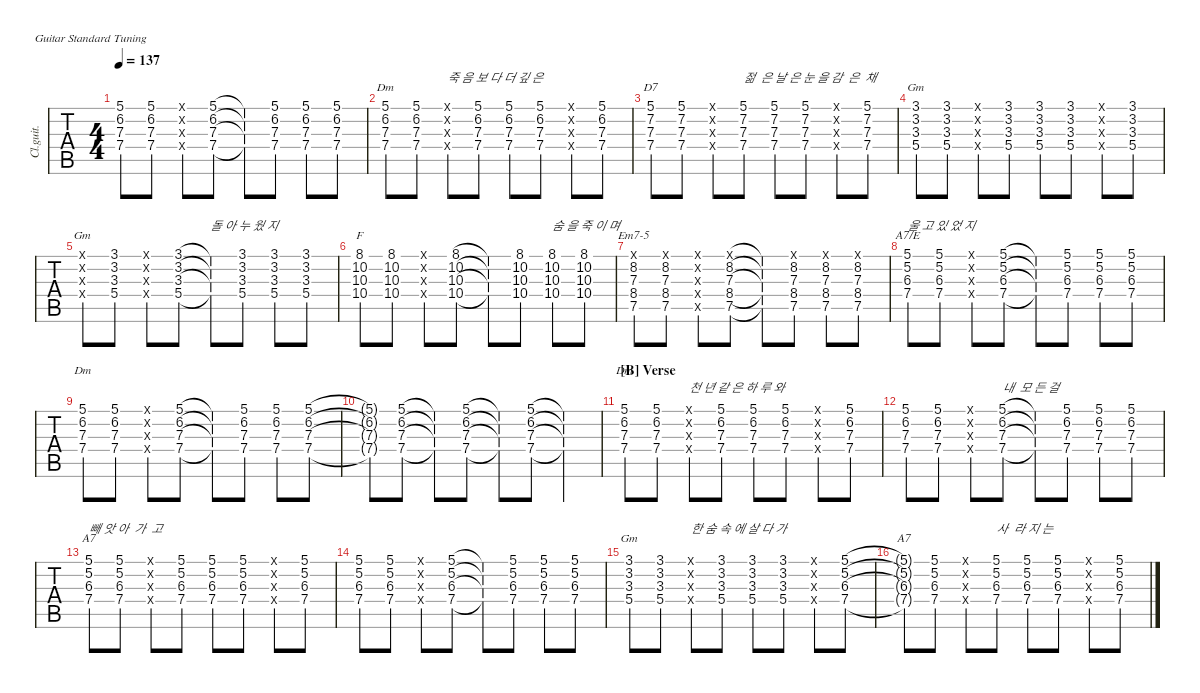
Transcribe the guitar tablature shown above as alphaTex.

\defaultSystemsLayout 4
\hideDynamics
\bracketExtendMode nobrackets
\track ("Guitar2" "Cl.guit.") {defaultSystemsLayout 4 instrument electricguitarclean}
\staff {tabs}
\tuning (E4 B3 G3 D3 A2 E2)
\chord ("Dm" 1 3 2 0 x x) {showdiagram false showfingering false}
\chord ("F" 1 1 2 3 3 1) {showdiagram false showfingering false barre (1 1)}
\chord ("A7/E" 0 2 0 2 0 0) {showdiagram false showfingering false}
\chord ("A7" 5 5 6 7 x x) {firstfret 5 showdiagram false showfingering false barre 5}
\chord ("Gm" 3 3 4 5 5 3) {showdiagram false showfingering false barre (3 3)}
\chord ("D7" 2 1 2 0 x x) {showdiagram false showfingering false}
\chord ("Gm" x x x x x x)
\chord ("Em7-5" 0 3 0 2 1 0) {showdiagram false showfingering false}
\chord ("Gm" 3 3 3 5 x x) {showdiagram false showfingering false barre (3 3)}
\ts (4 4)
\tempo 137
\clef g2
\ks f
(7.4{t acc forcenatural} 7.3{t acc forcenatural} 6.2{t acc forcenatural} 5.1{t acc forcenatural}).8{dy mf} (7.4{acc forcenatural} 7.3{acc forcenatural} 6.2{acc forcenatural} 5.1{acc forcenatural}).8 (0.4{x acc forcenatural} 2.3{x acc forcenatural} 3.2{x acc forcenatural} 1.1{x acc forcenatural}).8 (7.4{acc forcenatural} 7.3{acc forcenatural} 6.2{acc forcenatural} 5.1{acc forcenatural}).8 (7.4{t acc forcenatural} 7.3{t acc forcenatural} 6.2{t acc forcenatural} 5.1{t acc forcenatural}).8 (7.4{acc forcenatural} 7.3{acc forcenatural} 6.2{acc forcenatural} 5.1{acc forcenatural}).8 (7.4{acc forcenatural} 7.3{acc forcenatural} 6.2{acc forcenatural} 5.1{acc forcenatural}).8 (7.4{acc forcenatural} 7.3{acc forcenatural} 6.2{acc forcenatural} 5.1{acc forcenatural}).8 |
(7.4{acc forcenatural} 7.3{acc forcenatural} 6.2{acc forcenatural} 5.1{acc forcenatural}).8{ch "Dm"} (7.4{acc forcenatural} 7.3{acc forcenatural} 6.2{acc forcenatural} 5.1{acc forcenatural}).8 (0.4{x acc forcenatural} 2.3{x acc forcenatural} 3.2{x acc forcenatural} 1.1{x acc forcenatural}).8{txt "죽 음 보 다 더 깊 은"} (7.4{acc forcenatural} 7.3{acc forcenatural} 6.2{acc forcenatural} 5.1{acc forcenatural}).8 (7.4{acc forcenatural} 7.3{acc forcenatural} 6.2{acc forcenatural} 5.1{acc forcenatural}).8 (7.4{acc forcenatural} 7.3{acc forcenatural} 6.2{acc forcenatural} 5.1{acc forcenatural}).8 (0.4{x acc forcenatural} 2.3{x acc forcenatural} 3.2{x acc forcenatural} 1.1{x acc forcenatural}).8 (7.4{acc forcenatural} 7.3{acc forcenatural} 6.2{acc forcenatural} 5.1{acc forcenatural}).8 |
(7.3{acc forcenatural} 7.2{acc b} 5.1{acc forcenatural} 7.4{acc forcenatural}).8{ch "D7"} (7.3{acc forcenatural} 7.2{acc b} 5.1{acc forcenatural} 7.4{acc forcenatural}).8 (2.3{x acc forcenatural} 1.2{x acc forcenatural} 2.1{x acc b} 0.4{x acc forcenatural}).8 (7.3{acc forcenatural} 7.2{acc b} 5.1{acc forcenatural} 7.4{acc forcenatural}).8{txt "젊  은 날 은 눈 을 감  은  채"} (7.3{acc forcenatural} 7.2{acc b} 5.1{acc forcenatural} 7.4{acc forcenatural}).8 (7.3{acc forcenatural} 7.2{acc b} 5.1{acc forcenatural} 7.4{acc forcenatural}).8 (2.3{x acc forcenatural} 1.2{x acc forcenatural} 2.1{x acc b} 0.4{x acc forcenatural}).8 (7.3{acc forcenatural} 7.2{acc b} 5.1{acc forcenatural} 7.4{acc forcenatural}).8 |
(5.4{acc forcenatural} 3.3{acc b} 3.2{acc forcenatural} 3.1{acc forcenatural}).8{ch "Gm"} (5.4{acc forcenatural} 3.3{acc b} 3.2{acc forcenatural} 3.1{acc forcenatural}).8 (5.4{x acc forcenatural} 4.3{x acc forcenatural} 3.2{x acc forcenatural} 3.1{x acc forcenatural}).8 (5.4{acc forcenatural} 3.3{acc b} 3.2{acc forcenatural} 3.1{acc forcenatural}).8 (5.4{acc forcenatural} 3.3{acc b} 3.2{acc forcenatural} 3.1{acc forcenatural}).8 (5.4{acc forcenatural} 3.3{acc b} 3.2{acc forcenatural} 3.1{acc forcenatural}).8 (5.4{x acc forcenatural} 4.3{x acc forcenatural} 3.2{x acc forcenatural} 3.1{x acc forcenatural}).8 (5.4{acc forcenatural} 3.3{acc b} 3.2{acc forcenatural} 3.1{acc forcenatural}).8 |
(5.4{x acc forcenatural} 4.3{x acc forcenatural} 3.2{x acc forcenatural} 3.1{x acc forcenatural}).8{ch "Gm"} (5.4{acc forcenatural} 3.3{acc b} 3.2{acc forcenatural} 3.1{acc forcenatural}).8 (5.4{x acc forcenatural} 4.3{x acc forcenatural} 3.2{x acc forcenatural} 3.1{x acc forcenatural}).8 (5.4{acc forcenatural} 3.3{acc b} 3.2{acc forcenatural} 3.1{acc forcenatural}).8 (5.4{t acc forcenatural} 3.3{t acc b} 3.2{t acc forcenatural} 3.1{t acc forcenatural}).8{txt "돌 아 누 웠 지"} (5.4{acc forcenatural} 3.3{acc b} 3.2{acc forcenatural} 3.1{acc forcenatural}).8 (5.4{acc forcenatural} 3.3{acc b} 3.2{acc forcenatural} 3.1{acc forcenatural}).8 (5.4{acc forcenatural} 3.3{acc b} 3.2{acc forcenatural} 3.1{acc forcenatural}).8 |
(10.4{acc forcenatural} 10.3{acc forcenatural} 10.2{acc forcenatural} 8.1{acc forcenatural}).8{ch "F"} (10.4{acc forcenatural} 10.3{acc forcenatural} 10.2{acc forcenatural} 8.1{acc forcenatural}).8 (3.4{x acc forcenatural} 2.3{x acc forcenatural} 1.2{x acc forcenatural} 1.1{x acc forcenatural}).8 (10.4{acc forcenatural} 10.3{acc forcenatural} 10.2{acc forcenatural} 8.1{acc forcenatural}).8 (10.4{t acc forcenatural} 10.3{t acc forcenatural} 10.2{t acc forcenatural} 8.1{t acc forcenatural}).8 (10.4{acc forcenatural} 10.3{acc forcenatural} 10.2{acc forcenatural} 8.1{acc forcenatural}).8 (10.4{acc forcenatural} 10.3{acc forcenatural} 10.2{acc forcenatural} 8.1{acc forcenatural}).8{txt "숨 을 죽 이 며"} (10.4{acc forcenatural} 10.3{acc forcenatural} 10.2{acc forcenatural} 8.1{acc forcenatural}).8 |
(7.5{acc forcenatural} 8.2{acc forcenatural} 0.1{x acc forcenatural} 8.4{acc b} 7.3{acc forcenatural}).8{ch "Em7-5"} (7.5{acc forcenatural} 8.2{acc forcenatural} 0.1{x acc forcenatural} 8.4{acc b} 7.3{acc forcenatural}).8 (1.5{x acc b} 3.2{x acc forcenatural} 0.1{x acc forcenatural} 2.4{x acc forcenatural} 0.3{x acc forcenatural}).8 (7.5{acc forcenatural} 8.2{acc forcenatural} 0.1{x acc forcenatural} 8.4{acc b} 7.3{acc forcenatural}).8 (7.5{t acc forcenatural} 8.2{t acc forcenatural} 0.1{x t acc forcenatural} 8.4{t acc b} 7.3{t acc forcenatural}).8 (7.5{acc forcenatural} 8.2{acc forcenatural} 0.1{x acc forcenatural} 8.4{acc b} 7.3{acc forcenatural}).8 (7.5{acc forcenatural} 8.2{acc forcenatural} 0.1{x acc forcenatural} 8.4{acc b} 7.3{acc forcenatural}).8 (7.5{acc forcenatural} 8.2{acc forcenatural} 0.1{x acc forcenatural} 8.4{acc b} 7.3{acc forcenatural}).8 |
(5.2{acc forcenatural} 7.4{acc forcenatural} 6.3{acc b} 5.1{acc forcenatural}).8{ch "A7/E" txt "울 고 있 었 지"} (5.2{acc forcenatural} 7.4{acc forcenatural} 6.3{acc b} 5.1{acc forcenatural}).8 (2.2{x acc b} 2.4{x acc forcenatural} 0.3{x acc forcenatural} 0.1{x acc forcenatural}).8 (5.2{acc forcenatural} 7.4{acc forcenatural} 6.3{acc b} 5.1{acc forcenatural}).8 (5.2{t acc forcenatural} 7.4{t acc forcenatural} 6.3{t acc b} 5.1{t acc forcenatural}).8 (5.2{acc forcenatural} 7.4{acc forcenatural} 6.3{acc b} 5.1{acc forcenatural}).8 (5.2{acc forcenatural} 7.4{acc forcenatural} 6.3{acc b} 5.1{acc forcenatural}).8 (5.2{acc forcenatural} 7.4{acc forcenatural} 6.3{acc b} 5.1{acc forcenatural}).8 |
(7.4{acc forcenatural} 7.3{acc forcenatural} 6.2{acc forcenatural} 5.1{acc forcenatural}).8{ch "Dm"} (7.4{acc forcenatural} 7.3{acc forcenatural} 6.2{acc forcenatural} 5.1{acc forcenatural}).8 (0.4{x acc forcenatural} 2.3{x acc forcenatural} 3.2{x acc forcenatural} 1.1{x acc forcenatural}).8 (7.4{acc forcenatural} 7.3{acc forcenatural} 6.2{acc forcenatural} 5.1{acc forcenatural}).8 (7.4{t acc forcenatural} 7.3{t acc forcenatural} 6.2{t acc forcenatural} 5.1{t acc forcenatural}).8 (7.4{acc forcenatural} 7.3{acc forcenatural} 6.2{acc forcenatural} 5.1{acc forcenatural}).8 (7.4{acc forcenatural} 7.3{acc forcenatural} 6.2{acc forcenatural} 5.1{acc forcenatural}).8 (7.4{acc forcenatural} 7.3{acc forcenatural} 6.2{acc forcenatural} 5.1{acc forcenatural}).8 |
(7.4{t acc forcenatural} 7.3{t acc forcenatural} 6.2{t acc forcenatural} 5.1{t acc forcenatural}).8 (7.4{acc forcenatural} 7.3{acc forcenatural} 6.2{acc forcenatural} 5.1{acc forcenatural}).8 (7.4{t acc forcenatural} 7.3{t acc forcenatural} 6.2{t acc forcenatural} 5.1{t acc forcenatural}).8 (7.4{acc forcenatural} 7.3{acc forcenatural} 6.2{acc forcenatural} 5.1{acc forcenatural}).8 (7.4{t acc forcenatural} 7.3{t acc forcenatural} 6.2{t acc forcenatural} 5.1{t acc forcenatural}).8 (7.4{acc forcenatural} 7.3{acc forcenatural} 6.2{acc forcenatural} 5.1{acc forcenatural}).8 (7.4{t acc forcenatural} 7.3{t acc forcenatural} 6.2{t acc forcenatural} 5.1{t acc forcenatural}).4 |
\section ("B" "Verse")
(7.4{acc forcenatural} 7.3{acc forcenatural} 6.2{acc forcenatural} 5.1{acc forcenatural}).8{ch "Dm"} (7.4{acc forcenatural} 7.3{acc forcenatural} 6.2{acc forcenatural} 5.1{acc forcenatural}).8 (0.4{x acc forcenatural} 2.3{x acc forcenatural} 3.2{x acc forcenatural} 1.1{x acc forcenatural}).8{txt "천 년 같 은 하 루 와"} (7.4{acc forcenatural} 7.3{acc forcenatural} 6.2{acc forcenatural} 5.1{acc forcenatural}).8 (7.4{acc forcenatural} 7.3{acc forcenatural} 6.2{acc forcenatural} 5.1{acc forcenatural}).8 (7.4{acc forcenatural} 7.3{acc forcenatural} 6.2{acc forcenatural} 5.1{acc forcenatural}).8 (0.4{x acc forcenatural} 2.3{x acc forcenatural} 3.2{x acc forcenatural} 1.1{x acc forcenatural}).8 (7.4{acc forcenatural} 7.3{acc forcenatural} 6.2{acc forcenatural} 5.1{acc forcenatural}).8 |
(7.4{acc forcenatural} 7.3{acc forcenatural} 6.2{acc forcenatural} 5.1{acc forcenatural}).8 (7.4{acc forcenatural} 7.3{acc forcenatural} 6.2{acc forcenatural} 5.1{acc forcenatural}).8 (0.4{x acc forcenatural} 2.3{x acc forcenatural} 3.2{x acc forcenatural} 1.1{x acc forcenatural}).8 (7.4{acc forcenatural} 7.3{acc forcenatural} 6.2{acc forcenatural} 5.1{acc forcenatural}).8{txt "내  모 든 걸"} (7.4{t acc forcenatural} 7.3{t acc forcenatural} 6.2{t acc forcenatural} 5.1{t acc forcenatural}).8 (7.4{acc forcenatural} 7.3{acc forcenatural} 6.2{acc forcenatural} 5.1{acc forcenatural}).8 (7.4{acc forcenatural} 7.3{acc forcenatural} 6.2{acc forcenatural} 5.1{acc forcenatural}).8 (7.4{acc forcenatural} 7.3{acc forcenatural} 6.2{acc forcenatural} 5.1{acc forcenatural}).8 |
(5.2{acc forcenatural} 7.4{acc forcenatural} 6.3{acc b} 5.1{acc forcenatural}).8{ch "A7" txt "빼 앗 아  가  고"} (5.2{acc forcenatural} 7.4{acc forcenatural} 6.3{acc b} 5.1{acc forcenatural}).8 (2.4{x acc forcenatural} 0.3{x acc forcenatural} 2.2{x acc b} 0.1{x acc forcenatural}).8 (5.2{acc forcenatural} 7.4{acc forcenatural} 6.3{acc b} 5.1{acc forcenatural}).8 (5.2{acc forcenatural} 7.4{acc forcenatural} 6.3{acc b} 5.1{acc forcenatural}).8 (5.2{acc forcenatural} 7.4{acc forcenatural} 6.3{acc b} 5.1{acc forcenatural}).8 (2.4{x acc forcenatural} 0.3{x acc forcenatural} 2.2{x acc b} 0.1{x acc forcenatural}).8 (5.2{acc forcenatural} 7.4{acc forcenatural} 6.3{acc b} 5.1{acc forcenatural}).8 |
(5.2{acc forcenatural} 7.4{acc forcenatural} 6.3{acc b} 5.1{acc forcenatural}).8 (5.2{acc forcenatural} 7.4{acc forcenatural} 6.3{acc b} 5.1{acc forcenatural}).8 (2.4{x acc forcenatural} 0.3{x acc forcenatural} 2.2{x acc b} 3.1{x acc forcenatural}).8 (5.2{acc forcenatural} 7.4{acc forcenatural} 6.3{acc b} 5.1{acc forcenatural}).8 (5.2{t acc forcenatural} 7.4{t acc forcenatural} 6.3{t acc b} 5.1{t acc forcenatural}).8 (5.2{acc forcenatural} 7.4{acc forcenatural} 6.3{acc b} 5.1{acc forcenatural}).8 (5.2{acc forcenatural} 7.4{acc forcenatural} 6.3{acc b} 5.1{acc forcenatural}).8 (5.2{acc forcenatural} 7.4{acc forcenatural} 6.3{acc b} 5.1{acc forcenatural}).8 |
(5.4{acc forcenatural} 3.3{acc b} 3.2{acc forcenatural} 3.1{acc forcenatural}).8{ch "Gm"} (5.4{acc forcenatural} 3.3{acc b} 3.2{acc forcenatural} 3.1{acc forcenatural}).8 (5.4{x acc forcenatural} 4.3{x acc forcenatural} 3.2{x acc forcenatural} 3.1{x acc forcenatural}).8{txt "한 숨 속 에 살 다 가"} (5.4{acc forcenatural} 3.3{acc b} 3.2{acc forcenatural} 3.1{acc forcenatural}).8 (5.4{acc forcenatural} 3.3{acc b} 3.2{acc forcenatural} 3.1{acc forcenatural}).8 (5.4{acc forcenatural} 3.3{acc b} 3.2{acc forcenatural} 3.1{acc forcenatural}).8 (5.4{x acc forcenatural} 4.3{x acc forcenatural} 3.2{x acc forcenatural} 3.1{x acc forcenatural}).8 (5.2{acc forcenatural} 7.4{acc forcenatural} 6.3{acc b} 5.1{acc forcenatural}).8 |
(5.2{t acc forcenatural} 7.4{t acc forcenatural} 6.3{t acc b} 5.1{t acc forcenatural}).8{ch "A7"} (5.2{acc forcenatural} 7.4{acc forcenatural} 6.3{acc b} 5.1{acc forcenatural}).8 (2.4{x acc forcenatural} 0.3{x acc forcenatural} 2.2{x acc b} 0.1{x acc forcenatural}).8 (5.2{acc forcenatural} 7.4{acc forcenatural} 6.3{acc b} 5.1{acc forcenatural}).8{txt "사  라 지 는"} (7.4{acc forcenatural} 6.3{acc b} 5.2{acc forcenatural} 5.1{acc forcenatural}).8 (5.2{acc forcenatural} 7.4{acc forcenatural} 6.3{acc b} 5.1{acc forcenatural}).8 (0.3{x acc forcenatural} 2.2{x acc b} 0.1{x acc forcenatural} 0.4{x acc forcenatural}).8 (5.2{acc forcenatural} 7.4{acc forcenatural} 6.3{acc b} 5.1{acc forcenatural}).8
